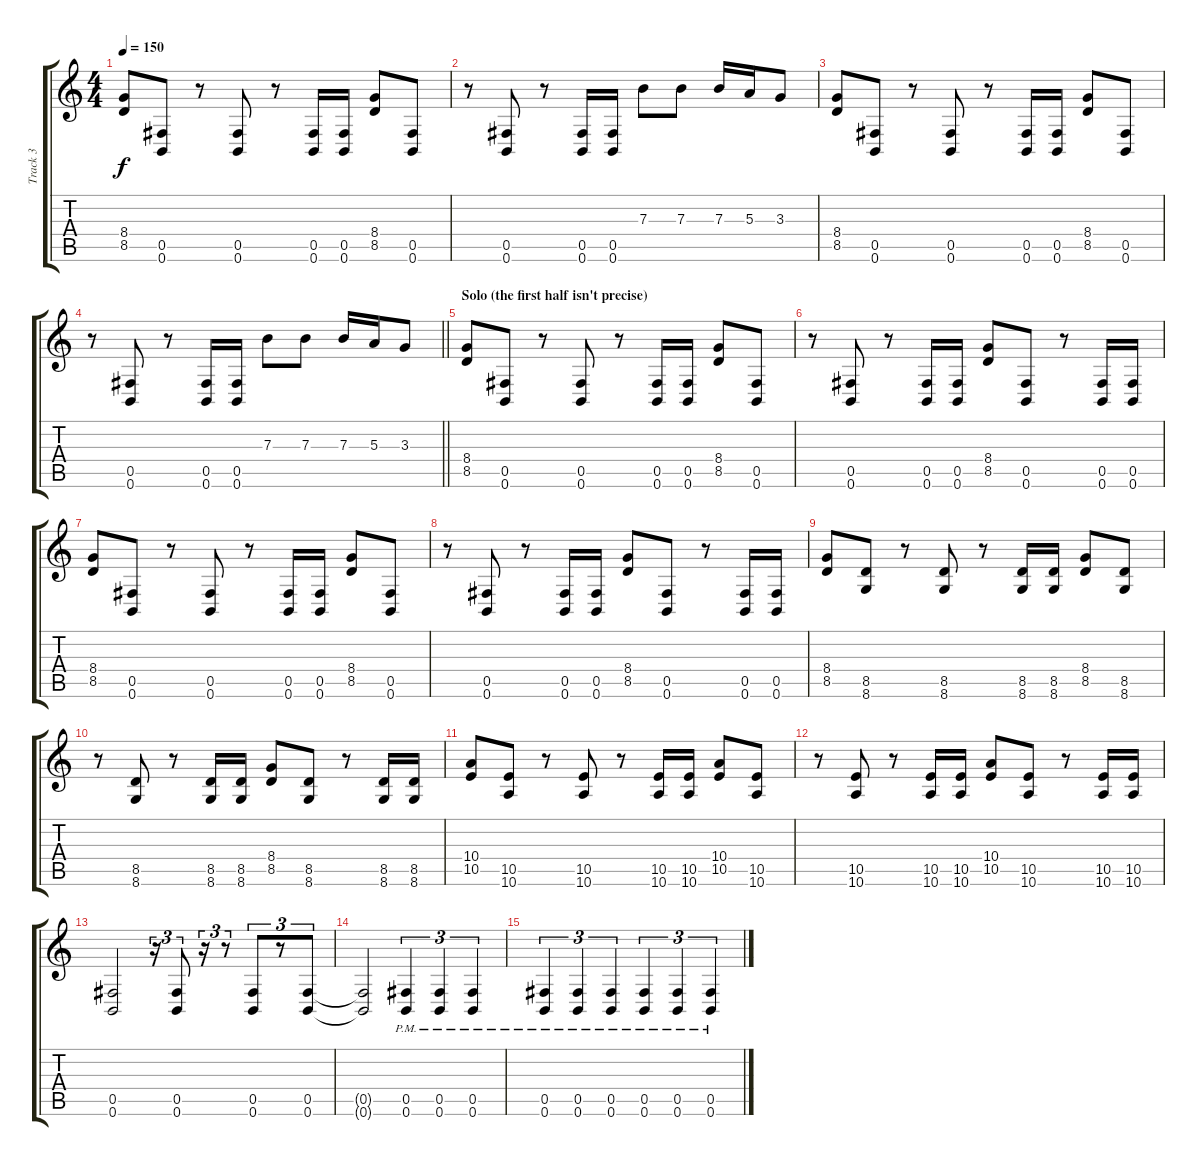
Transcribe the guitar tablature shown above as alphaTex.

\track ("Track 3" "Track 3") {instrument distortionguitar}
\staff {score tabs}
\tuning (Db4 Ab3 E3 B2 Gb2 B1) {hide}
\ts (4 4)
\tempo 150
\clef g2
\ks c
(8.4 8.5).8{dy f} (0.5 0.6).8 r.8 (0.5 0.6).8 r.8 (0.5 0.6).16 (0.5 0.6).16 (8.4 8.5).8 (0.5 0.6).8 |
r.8 (0.5 0.6).8 r.8 (0.5 0.6).16 (0.5 0.6).16 7.3.8 7.3.8 7.3.16 5.3.16 3.3.8 |
(8.4 8.5).8 (0.5 0.6).8 r.8 (0.5 0.6).8 r.8 (0.5 0.6).16 (0.5 0.6).16 (8.4 8.5).8 (0.5 0.6).8 |
\barLineRight lightlight
r.8 (0.5 0.6).8 r.8 (0.5 0.6).16 (0.5 0.6).16 7.3.8 7.3.8 7.3.16 5.3.16 3.3.8 |
\section ("" "Solo (the first half isn't precise)")
(8.4 8.5).8 (0.5 0.6).8 r.8 (0.5 0.6).8 r.8 (0.5 0.6).16 (0.5 0.6).16 (8.4 8.5).8 (0.5 0.6).8 |
r.8 (0.5 0.6).8 r.8 (0.5 0.6).16 (0.5 0.6).16 (8.4 8.5).8 (0.5 0.6).8 r.8 (0.5 0.6).16 (0.5 0.6).16 |
(8.4 8.5).8 (0.5 0.6).8 r.8 (0.5 0.6).8 r.8 (0.5 0.6).16 (0.5 0.6).16 (8.4 8.5).8 (0.5 0.6).8 |
r.8 (0.5 0.6).8 r.8 (0.5 0.6).16 (0.5 0.6).16 (8.4 8.5).8 (0.5 0.6).8 r.8 (0.5 0.6).16 (0.5 0.6).16 |
(8.4 8.5).8 (8.5 8.6).8 r.8 (8.5 8.6).8 r.8 (8.5 8.6).16 (8.5 8.6).16 (8.4 8.5).8 (8.5 8.6).8 |
r.8 (8.5 8.6).8 r.8 (8.5 8.6).16 (8.5 8.6).16 (8.4 8.5).8 (8.5 8.6).8 r.8 (8.5 8.6).16 (8.5 8.6).16 |
(10.4 10.5).8 (10.5 10.6).8 r.8 (10.5 10.6).8 r.8 (10.5 10.6).16 (10.5 10.6).16 (10.4 10.5).8 (10.5 10.6).8 |
r.8 (10.5 10.6).8 r.8 (10.5 10.6).16 (10.5 10.6).16 (10.4 10.5).8 (10.5 10.6).8 r.8 (10.5 10.6).16 (10.5 10.6).16 |
(0.5 0.6).2 r.16{tu (3 2)} (0.5 0.6).8{tu (3 2)} r.16{tu (3 2)} r.8{tu (3 2)} (0.5 0.6).8{tu (3 2)} r.8{tu (3 2)} (0.5 0.6).8{tu (3 2)} |
(0.5{t} 0.6{t}).2 (0.5{pm} 0.6{pm}).4{tu (3 2)} (0.5{pm} 0.6{pm}).4{tu (3 2)} (0.5{pm} 0.6{pm}).4{tu (3 2)} |
(0.5{pm} 0.6{pm}).4{tu (3 2)} (0.5{pm} 0.6{pm}).4{tu (3 2)} (0.5{pm} 0.6{pm}).4{tu (3 2)} (0.5{pm} 0.6{pm}).4{tu (3 2)} (0.5{pm} 0.6{pm}).4{tu (3 2)} (0.5{pm} 0.6{pm}).4{tu (3 2)}
